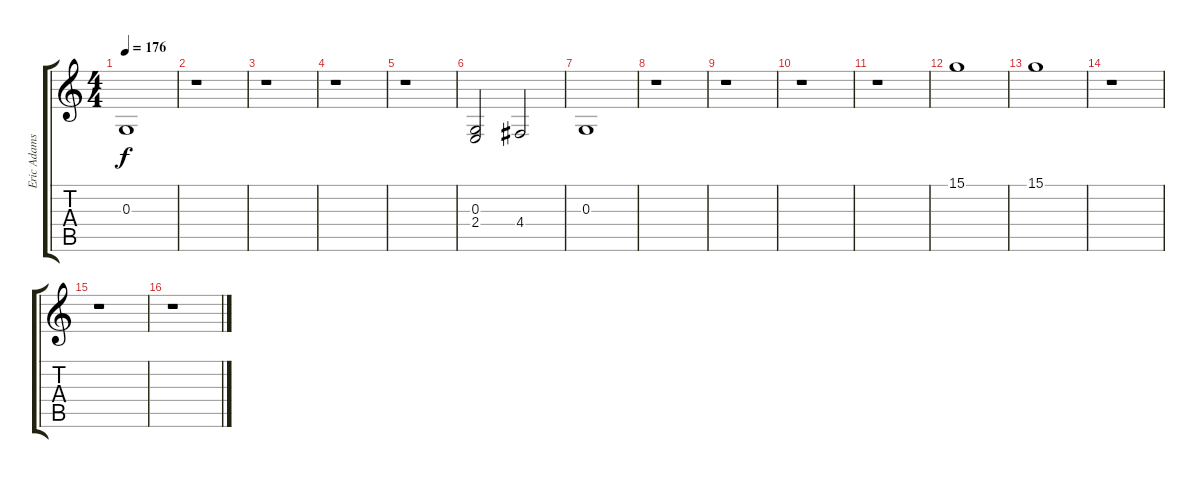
\track ("Eric Adams" "Eric Adams") {instrument lead6voice}
\staff {score tabs}
\tuning (E4 B3 G3 D3 A2 E2) {hide}
\ts (4 4)
\tempo 176
\clef g2
\ks c
0.3.1{dy f} |
r.1 |
r.1 |
r.1 |
r.1 |
(0.3 2.4).2 4.4.2 |
0.3.1 |
r.1 |
r.1 |
r.1 |
r.1 |
15.1.1 |
15.1.1 |
r.1 |
r.1 |
r.1
